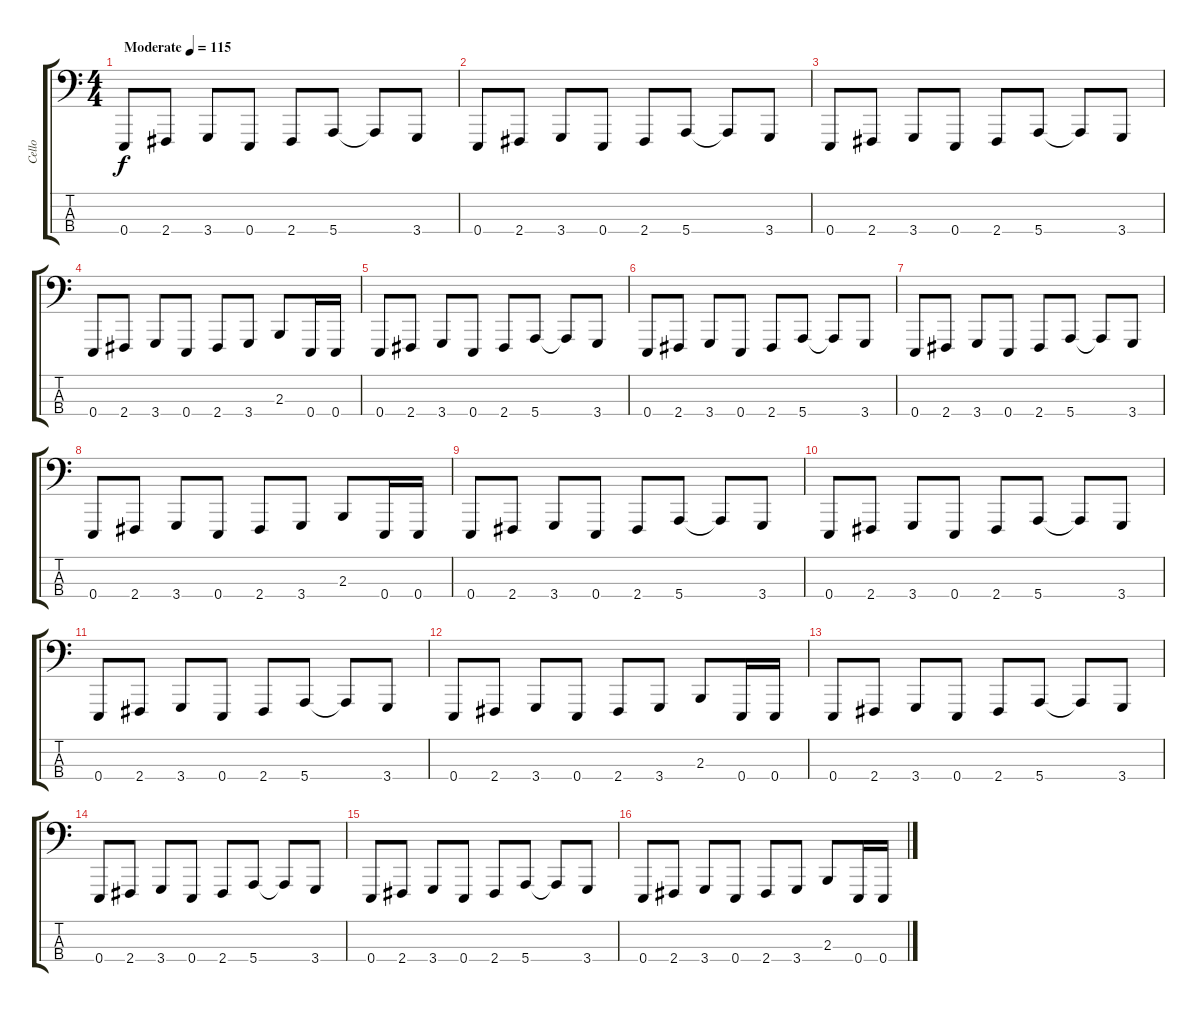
\track ("Cello" "Cello") {instrument cello}
\staff {score tabs}
\tuning (G2 D2 A1 E1) {hide}
\ts (4 4)
\tempo (115 "Moderate")
\clef f4
\ks c
0.4.8{dy f instrument cello} 2.4.8 3.4.8 0.4.8 2.4.8 5.4.8 5.4{t}.8 3.4.8 |
0.4.8 2.4.8 3.4.8 0.4.8 2.4.8 5.4.8 5.4{t}.8 3.4.8 |
0.4.8 2.4.8 3.4.8 0.4.8 2.4.8 5.4.8 5.4{t}.8 3.4.8 |
0.4.8 2.4.8 3.4.8 0.4.8 2.4.8 3.4.8 2.3.8 0.4.16 0.4.16 |
0.4.8 2.4.8 3.4.8 0.4.8 2.4.8 5.4.8 5.4{t}.8 3.4.8 |
0.4.8 2.4.8 3.4.8 0.4.8 2.4.8 5.4.8 5.4{t}.8 3.4.8 |
0.4.8 2.4.8 3.4.8 0.4.8 2.4.8 5.4.8 5.4{t}.8 3.4.8 |
0.4.8 2.4.8 3.4.8 0.4.8 2.4.8 3.4.8 2.3.8 0.4.16 0.4.16 |
0.4.8 2.4.8 3.4.8 0.4.8 2.4.8 5.4.8 5.4{t}.8 3.4.8 |
0.4.8 2.4.8 3.4.8 0.4.8 2.4.8 5.4.8 5.4{t}.8 3.4.8 |
0.4.8 2.4.8 3.4.8 0.4.8 2.4.8 5.4.8 5.4{t}.8 3.4.8 |
0.4.8 2.4.8 3.4.8 0.4.8 2.4.8 3.4.8 2.3.8 0.4.16 0.4.16 |
0.4.8 2.4.8 3.4.8 0.4.8 2.4.8 5.4.8 5.4{t}.8 3.4.8 |
0.4.8 2.4.8 3.4.8 0.4.8 2.4.8 5.4.8 5.4{t}.8 3.4.8 |
0.4.8 2.4.8 3.4.8 0.4.8 2.4.8 5.4.8 5.4{t}.8 3.4.8 |
0.4.8 2.4.8 3.4.8 0.4.8 2.4.8 3.4.8 2.3.8 0.4.16 0.4.16
